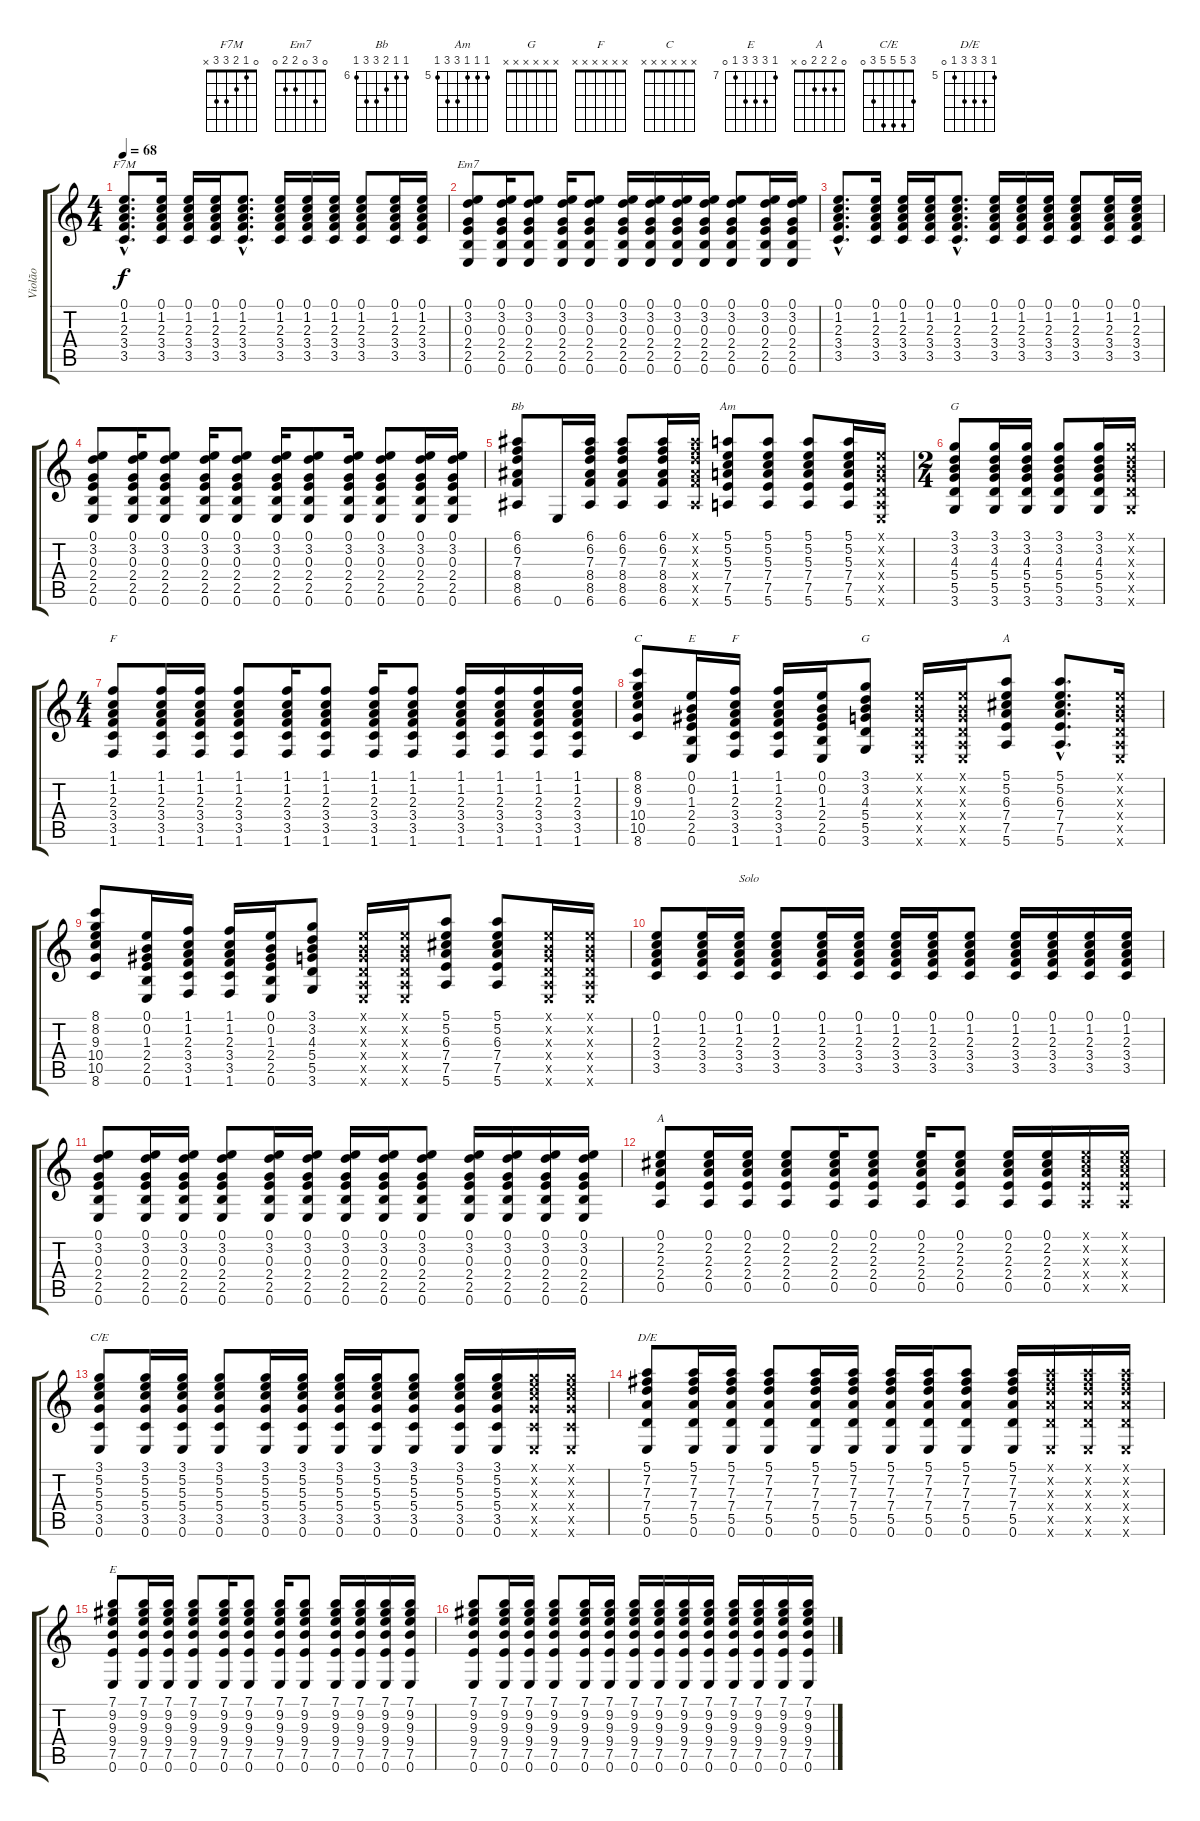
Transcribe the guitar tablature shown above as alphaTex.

\track ("Violão" "Violão") {instrument acousticguitarnylon}
\staff {score tabs}
\tuning (E4 B3 G3 D3 A2 E2) {hide}
\chord ("F7M" 0 1 2 3 3 x)
\chord ("Em7" 0 3 0 2 2 0)
\chord ("Bb" 6 6 7 8 8 6) {firstfret 6}
\chord ("Am" 5 5 5 7 7 5) {firstfret 5}
\chord ("G" 3 3 4 5 5 3)
\chord ("F" 1 1 2 3 3 1)
\chord ("C" x x x x x x) {firstfret 0}
\chord ("E" x x x x x x) {firstfret 0}
\chord ("F" x x x x x x) {firstfret 0}
\chord ("G" x x x x x x) {firstfret 0}
\chord ("A" x x x x x x) {firstfret 0}
\chord ("A" 0 2 2 2 0 x)
\chord ("C/E" 3 5 5 5 3 0)
\chord ("D/E" 5 7 7 7 5 0) {firstfret 5}
\chord ("E" 7 9 9 9 7 0) {firstfret 7}
\ts (4 4)
\tempo 68
\clef g2
\ks c
(0.1{hac} 1.2{hac} 2.3{hac} 3.4{hac} 3.5{hac}).8{d ch "F7M" dy f} (0.1 1.2 2.3 3.4 3.5).16 (0.1 1.2 2.3 3.4 3.5).16 (0.1 1.2 2.3 3.4 3.5).16 (0.1{hac} 1.2{hac} 2.3{hac} 3.4{hac} 3.5{hac}).8{d} (0.1 1.2 2.3 3.4 3.5).16 (0.1 1.2 2.3 3.4 3.5).16 (0.1 1.2 2.3 3.4 3.5).16 (0.1 1.2 2.3 3.4 3.5).8 (0.1 1.2 2.3 3.4 3.5).16 (0.1 1.2 2.3 3.4 3.5).16 |
(0.1 3.2 0.3 2.4 2.5 0.6).8{ch "Em7"} (0.1 3.2 0.3 2.4 2.5 0.6).16 (0.1 3.2 0.3 2.4 2.5 0.6).8 (0.1 3.2 0.3 2.4 2.5 0.6).16 (0.1 3.2 0.3 2.4 2.5 0.6).8 (0.1 3.2 0.3 2.4 2.5 0.6).16 (0.1 3.2 0.3 2.4 2.5 0.6).16 (0.1 3.2 0.3 2.4 2.5 0.6).16 (0.1 3.2 0.3 2.4 2.5 0.6).16 (0.1 3.2 0.3 2.4 2.5 0.6).8 (0.1 3.2 0.3 2.4 2.5 0.6).16 (0.1 3.2 0.3 2.4 2.5 0.6).16 |
(0.1{hac} 1.2{hac} 2.3{hac} 3.4{hac} 3.5{hac}).8{d} (0.1 1.2 2.3 3.4 3.5).16 (0.1 1.2 2.3 3.4 3.5).16 (0.1 1.2 2.3 3.4 3.5).16 (0.1{hac} 1.2{hac} 2.3{hac} 3.4{hac} 3.5{hac}).8{d} (0.1 1.2 2.3 3.4 3.5).16 (0.1 1.2 2.3 3.4 3.5).16 (0.1 1.2 2.3 3.4 3.5).16 (0.1 1.2 2.3 3.4 3.5).8 (0.1 1.2 2.3 3.4 3.5).16 (0.1 1.2 2.3 3.4 3.5).16 |
(0.1 3.2 0.3 2.4 2.5 0.6).8 (0.1 3.2 0.3 2.4 2.5 0.6).16 (0.1 3.2 0.3 2.4 2.5 0.6).8 (0.1 3.2 0.3 2.4 2.5 0.6).16 (0.1 3.2 0.3 2.4 2.5 0.6).8 (0.1 3.2 0.3 2.4 2.5 0.6).16 (0.1 3.2 0.3 2.4 2.5 0.6).8 (0.1 3.2 0.3 2.4 2.5 0.6).16 (0.1 3.2 0.3 2.4 2.5 0.6).8 (0.1 3.2 0.3 2.4 2.5 0.6).16 (0.1 3.2 0.3 2.4 2.5 0.6).16 |
(6.1 6.2 7.3 8.4 8.5 6.6).8{ch "Bb"} 0.6.16 (6.1 6.2 7.3 8.4 8.5 6.6).16 (6.1 6.2 7.3 8.4 8.5 6.6).8 (6.1 6.2 7.3 8.4 8.5 6.6).16 (6.1{x} 6.2{x} 7.3{x} 8.4{x} 8.5{x} 6.6{x}).16 (5.1 5.2 5.3 7.4 7.5 5.6).8{ch "Am"} (5.1 5.2 5.3 7.4 7.5 5.6).8 (5.1 5.2 5.3 7.4 7.5 5.6).8 (5.1 5.2 5.3 7.4 7.5 5.6).16 (0.1{x} 0.2{x} 0.3{x} 0.4{x} 0.5{x} 0.6{x}).16 |
\ts (2 4)
(3.1 3.2 4.3 5.4 5.5 3.6).8{ch "G"} (3.1 3.2 4.3 5.4 5.5 3.6).16 (3.1 3.2 4.3 5.4 5.5 3.6).16 (3.1 3.2 4.3 5.4 5.5 3.6).8 (3.1 3.2 4.3 5.4 5.5 3.6).16 (3.1{x} 3.2{x} 4.3{x} 5.4{x} 5.5{x} 3.6{x}).16 |
\ts (4 4)
(1.1 1.2 2.3 3.4 3.5 1.6).8{ch "F"} (1.1 1.2 2.3 3.4 3.5 1.6).16 (1.1 1.2 2.3 3.4 3.5 1.6).16 (1.1 1.2 2.3 3.4 3.5 1.6).8 (1.1 1.2 2.3 3.4 3.5 1.6).16 (1.1 1.2 2.3 3.4 3.5 1.6).8 (1.1 1.2 2.3 3.4 3.5 1.6).16 (1.1 1.2 2.3 3.4 3.5 1.6).8 (1.1 1.2 2.3 3.4 3.5 1.6).16 (1.1 1.2 2.3 3.4 3.5 1.6).16 (1.1 1.2 2.3 3.4 3.5 1.6).16 (1.1 1.2 2.3 3.4 3.5 1.6).16 |
(8.1 8.2 9.3 10.4 10.5 8.6).8{ch "C"} (0.1 0.2 1.3 2.4 2.5 0.6).16{ch "E"} (1.1 1.2 2.3 3.4 3.5 1.6).16{ch "F"} (1.1 1.2 2.3 3.4 3.5 1.6).16 (0.1 0.2 1.3 2.4 2.5 0.6).16 (3.1 3.2 4.3 5.4 5.5 3.6).8{ch "G"} (0.1{x} 0.2{x} 0.3{x} 0.4{x} 0.5{x} 0.6{x}).16 (0.1{x} 0.2{x} 0.3{x} 0.4{x} 0.5{x} 0.6{x}).16 (5.1 5.2 6.3 7.4 7.5 5.6).8{ch "A"} (5.1{hac} 5.2{hac} 6.3{hac} 7.4{hac} 7.5{hac} 5.6{hac}).8{d} (0.1{x} 0.2{x} 0.3{x} 0.4{x} 0.5{x} 0.6{x}).16 |
(8.1 8.2 9.3 10.4 10.5 8.6).8 (0.1 0.2 1.3 2.4 2.5 0.6).16 (1.1 1.2 2.3 3.4 3.5 1.6).16 (1.1 1.2 2.3 3.4 3.5 1.6).16 (0.1 0.2 1.3 2.4 2.5 0.6).16 (3.1 3.2 4.3 5.4 5.5 3.6).8 (0.1{x} 0.2{x} 0.3{x} 0.4{x} 0.5{x} 0.6{x}).16 (0.1{x} 0.2{x} 0.3{x} 0.4{x} 0.5{x} 0.6{x}).16 (5.1 5.2 6.3 7.4 7.5 5.6).8 (5.1 5.2 6.3 7.4 7.5 5.6).8 (0.1{x} 0.2{x} 0.3{x} 0.4{x} 0.5{x} 0.6{x}).16 (0.1{x} 0.2{x} 0.3{x} 0.4{x} 0.5{x} 0.6{x}).16 |
(0.1 1.2 2.3 3.4 3.5).8 (0.1 1.2 2.3 3.4 3.5).16 (0.1 1.2 2.3 3.4 3.5).16{txt "Solo"} (0.1 1.2 2.3 3.4 3.5).8 (0.1 1.2 2.3 3.4 3.5).16 (0.1 1.2 2.3 3.4 3.5).16 (0.1 1.2 2.3 3.4 3.5).16 (0.1 1.2 2.3 3.4 3.5).16 (0.1 1.2 2.3 3.4 3.5).8 (0.1 1.2 2.3 3.4 3.5).16 (0.1 1.2 2.3 3.4 3.5).16 (0.1 1.2 2.3 3.4 3.5).16 (0.1 1.2 2.3 3.4 3.5).16 |
(0.1 3.2 0.3 2.4 2.5 0.6).8 (0.1 3.2 0.3 2.4 2.5 0.6).16 (0.1 3.2 0.3 2.4 2.5 0.6).16 (0.1 3.2 0.3 2.4 2.5 0.6).8 (0.1 3.2 0.3 2.4 2.5 0.6).16 (0.1 3.2 0.3 2.4 2.5 0.6).16 (0.1 3.2 0.3 2.4 2.5 0.6).16 (0.1 3.2 0.3 2.4 2.5 0.6).16 (0.1 3.2 0.3 2.4 2.5 0.6).8 (0.1 3.2 0.3 2.4 2.5 0.6).16 (0.1 3.2 0.3 2.4 2.5 0.6).16 (0.1 3.2 0.3 2.4 2.5 0.6).16 (0.1 3.2 0.3 2.4 2.5 0.6).16 |
(0.1 2.2 2.3 2.4 0.5).8{ch "A"} (0.1 2.2 2.3 2.4 0.5).16 (0.1 2.2 2.3 2.4 0.5).16 (0.1 2.2 2.3 2.4 0.5).8 (0.1 2.2 2.3 2.4 0.5).16 (0.1 2.2 2.3 2.4 0.5).8 (0.1 2.2 2.3 2.4 0.5).16 (0.1 2.2 2.3 2.4 0.5).8 (0.1 2.2 2.3 2.4 0.5).16 (0.1 2.2 2.3 2.4 0.5).16 (0.1{x} 2.2{x} 2.3{x} 2.4{x} 0.5{x}).16 (0.1{x} 2.2{x} 2.3{x} 2.4{x} 0.5{x}).16 |
(3.1 5.2 5.3 5.4 3.5 0.6).8{ch "C/E"} (3.1 5.2 5.3 5.4 3.5 0.6).16 (3.1 5.2 5.3 5.4 3.5 0.6).16 (3.1 5.2 5.3 5.4 3.5 0.6).8 (3.1 5.2 5.3 5.4 3.5 0.6).16 (3.1 5.2 5.3 5.4 3.5 0.6).16 (3.1 5.2 5.3 5.4 3.5 0.6).16 (3.1 5.2 5.3 5.4 3.5 0.6).16 (3.1 5.2 5.3 5.4 3.5 0.6).8 (3.1 5.2 5.3 5.4 3.5 0.6).16 (3.1 5.2 5.3 5.4 3.5 0.6).16 (3.1{x} 5.2{x} 5.3{x} 5.4{x} 3.5{x} 0.6{x}).16 (3.1{x} 5.2{x} 5.3{x} 5.4{x} 3.5{x} 0.6{x}).16 |
(5.1 7.2 7.3 7.4 5.5 0.6).8{ch "D/E"} (5.1 7.2 7.3 7.4 5.5 0.6).16 (5.1 7.2 7.3 7.4 5.5 0.6).16 (5.1 7.2 7.3 7.4 5.5 0.6).8 (5.1 7.2 7.3 7.4 5.5 0.6).16 (5.1 7.2 7.3 7.4 5.5 0.6).16 (5.1 7.2 7.3 7.4 5.5 0.6).16 (5.1 7.2 7.3 7.4 5.5 0.6).16 (5.1 7.2 7.3 7.4 5.5 0.6).8 (5.1 7.2 7.3 7.4 5.5 0.6).16 (5.1{x} 7.2{x} 7.3{x} 7.4{x} 5.5{x} 0.6{x}).16 (5.1{x} 7.2{x} 7.3{x} 7.4{x} 5.5{x} 0.6{x}).16 (5.1{x} 7.2{x} 7.3{x} 7.4{x} 5.5{x} 0.6{x}).16 |
(7.1 9.2 9.3 9.4 7.5 0.6).8{ch "E"} (7.1 9.2 9.3 9.4 7.5 0.6).16 (7.1 9.2 9.3 9.4 7.5 0.6).16 (7.1 9.2 9.3 9.4 7.5 0.6).8 (7.1 9.2 9.3 9.4 7.5 0.6).16 (7.1 9.2 9.3 9.4 7.5 0.6).8 (7.1 9.2 9.3 9.4 7.5 0.6).16 (7.1 9.2 9.3 9.4 7.5 0.6).8 (7.1 9.2 9.3 9.4 7.5 0.6).16 (7.1 9.2 9.3 9.4 7.5 0.6).16 (7.1 9.2 9.3 9.4 7.5 0.6).16 (7.1 9.2 9.3 9.4 7.5 0.6).16 |
(7.1 9.2 9.3 9.4 7.5 0.6).8 (7.1 9.2 9.3 9.4 7.5 0.6).16 (7.1 9.2 9.3 9.4 7.5 0.6).16 (7.1 9.2 9.3 9.4 7.5 0.6).8 (7.1 9.2 9.3 9.4 7.5 0.6).16 (7.1 9.2 9.3 9.4 7.5 0.6).16 (7.1 9.2 9.3 9.4 7.5 0.6).16 (7.1 9.2 9.3 9.4 7.5 0.6).16 (7.1 9.2 9.3 9.4 7.5 0.6).16 (7.1 9.2 9.3 9.4 7.5 0.6).16 (7.1 9.2 9.3 9.4 7.5 0.6).16 (7.1 9.2 9.3 9.4 7.5 0.6).16 (7.1 9.2 9.3 9.4 7.5 0.6).16 (7.1 9.2 9.3 9.4 7.5 0.6).16
